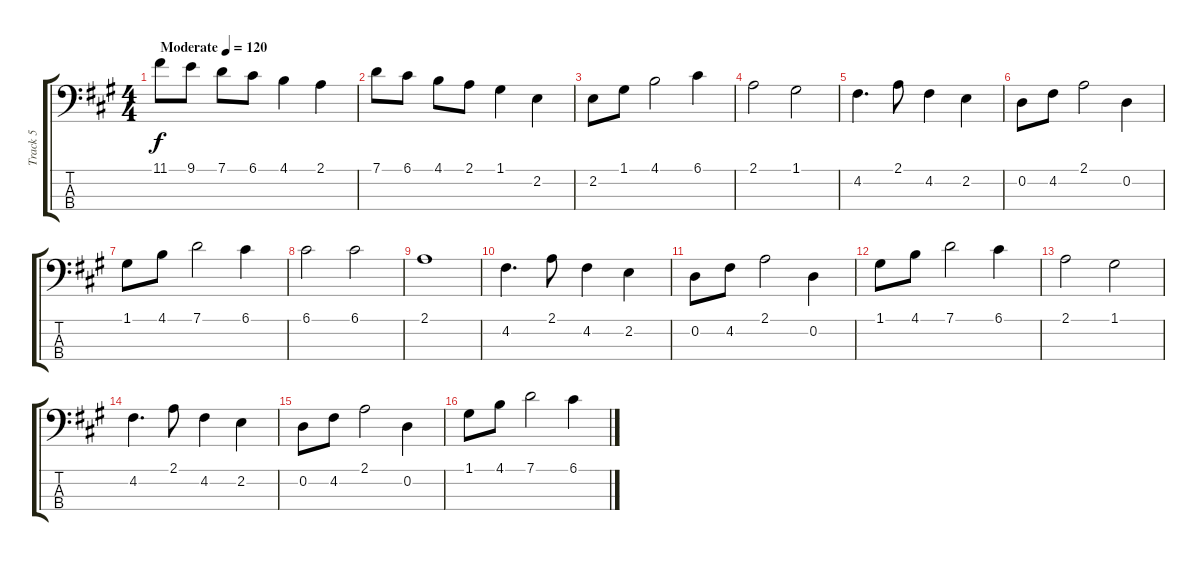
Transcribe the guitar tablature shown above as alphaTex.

\track ("Track 5" "Track 5") {instrument electricbasspick}
\staff {score tabs}
\tuning (G2 D2 A1 E1) {hide}
\ts (4 4)
\tempo (120 "Moderate")
\clef f4
\ks a
11.1.8{dy f instrument electricbasspick} 9.1.8 7.1.8 6.1.8 4.1.4 2.1.4 |
7.1.8 6.1.8 4.1.8 2.1.8 1.1.4 2.2.4 |
2.2.8 1.1.8 4.1.2 6.1.4 |
2.1.2 1.1.2 |
4.2.4{d} 2.1.8 4.2.4 2.2.4 |
0.2.8 4.2.8 2.1.2 0.2.4 |
1.1.8 4.1.8 7.1.2 6.1.4 |
6.1.2 6.1.2 |
2.1.1 |
4.2.4{d} 2.1.8 4.2.4 2.2.4 |
0.2.8 4.2.8 2.1.2 0.2.4 |
1.1.8 4.1.8 7.1.2 6.1.4 |
2.1.2 1.1.2 |
4.2.4{d} 2.1.8 4.2.4 2.2.4 |
0.2.8 4.2.8 2.1.2 0.2.4 |
1.1.8 4.1.8 7.1.2 6.1.4
